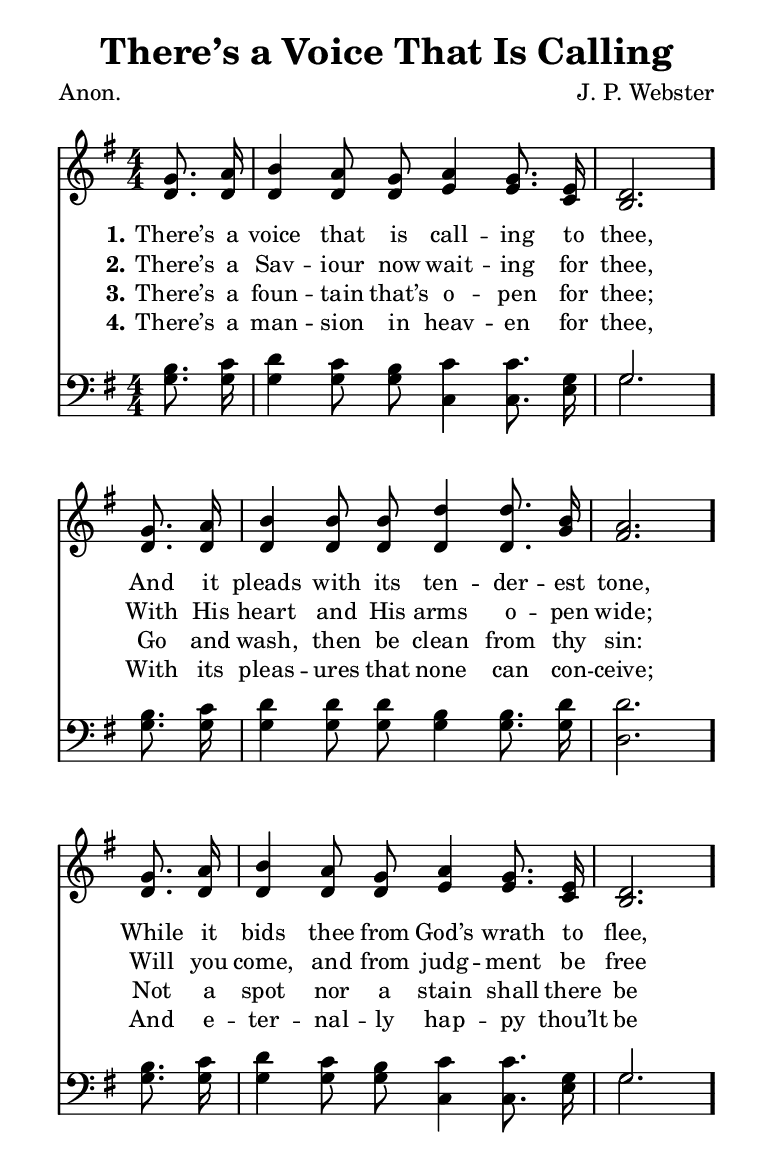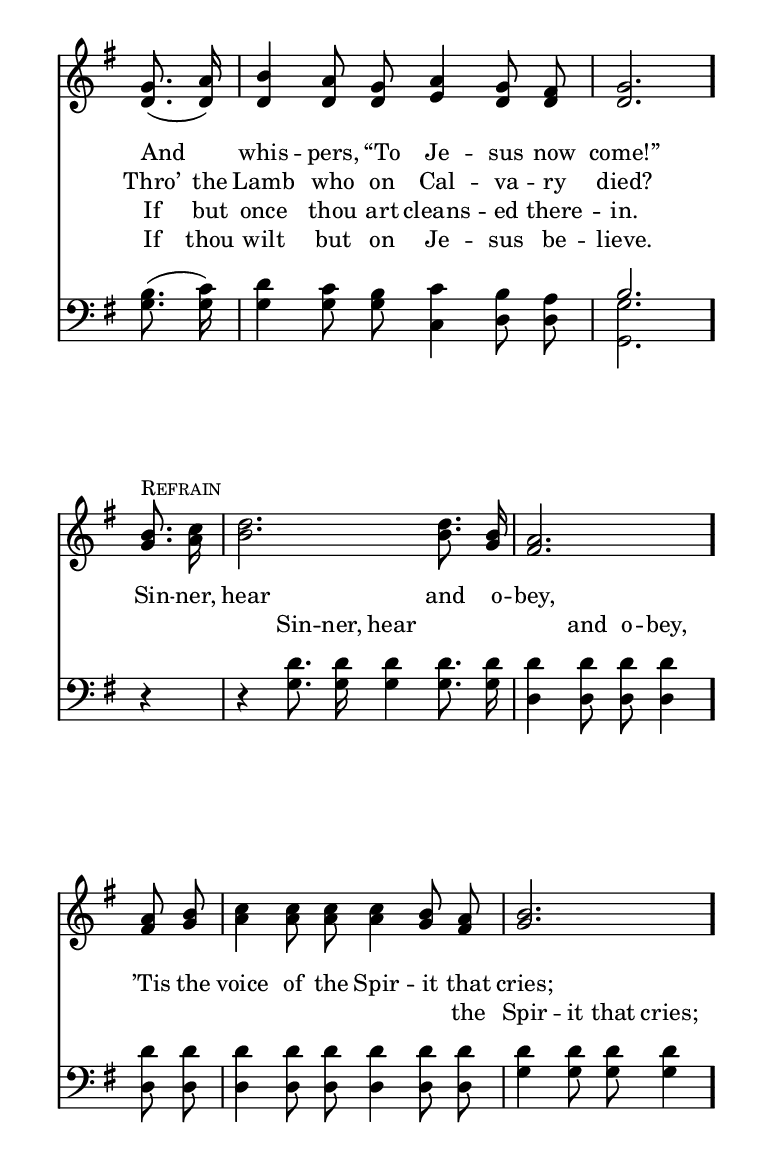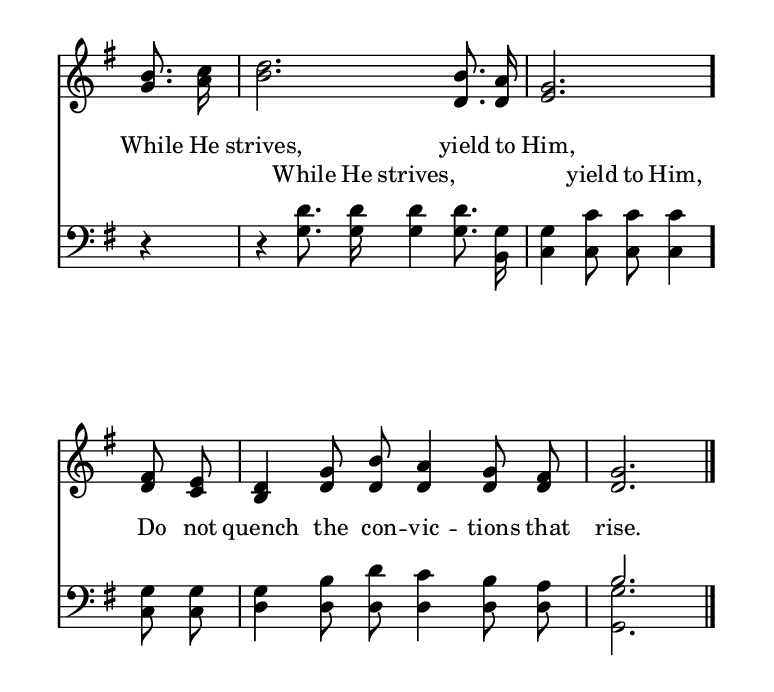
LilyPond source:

\include "common/global.ily"
\paper {
  \include "common/paper.ily"
  ragged-last-bottom = ##t
  system-count = #(cond (is-eogsized 6) (#t #f))
  systems-per-page = #(cond (is-eogsized 4) (#t #f))
}

\header{
  %gospel
  hymnnumber = "126"
  title = "There’s a Voice That Is Calling"
  tunename = "Sweet Bye and Bye"
  meter = ""
  poet = "Anon."
  composer = "J. P. Webster"
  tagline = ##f
}

% for fermata in MIDI
ta = { \tempo 4=80 }
tb = { \tempo 4=40 }

patternAA = { c8.  c16  | c4 c8 c8 c4 c8. c16 c2. }
patternAB = { c8.( c16) | c4 c8 c8 c4 c8  c8  c2. }

patternBA = { c8. c16 | c2. c8. c16 c2. }
patternBB = { c8 c8 | c4 c8 c8 c4 c8 c8 | c2. }

patternCA = { c4 | c4 c8. c16 c4 c8. c16 | c4 c8 c8 c4 }
patternCB = { c8 c8 | c4 c8 c8 c4 c8 c8 | c4 c8 c8 c4 }

global = {
  \include "common/overrides.ily"
  \override Staff.TimeSignature.style = #'numbered
  \time 4/4
  \override Score.MetronomeMark.transparent = ##t % hide all fermata changes too
  \ta
  \key g \major
  \partial 4
  \autoBeamOff
}

notesSoprano = {
\global
\relative c'' {

  \changePitch \patternAA { g a | b a g a g e | d }
  \changePitch \patternAA { g a | b b b d d b | a }
  \changePitch \patternAA { g a | b a g a g e | d }
  \changePitch \patternAB { g a | b a g a g fis | g }

  << s^\markup { \small \caps "Refrain" }
  \changePitch \patternBA { b c | d d b a } >>
  \changePitch \patternBB { a b | c c c c b a | b }
  \changePitch \patternBA { b c | d b a g }
  \changePitch \patternBB { fis e | d g b a g fis | g }

  \bar "|."

}
}

notesAlto = {
\global
\relative e' {

  \changePitch \patternAA { d d | d d d e e c | b }
  \changePitch \patternAA { d d | d d d d d g | fis }
  \changePitch \patternAA { d d | d d d e e c | b }
  \changePitch \patternAB { d d | d d d e d d | d }

  \changePitch \patternBA { g a | b b g | fis }
  \changePitch \patternBB { fis g | a a a a g fis | g }
  \changePitch \patternBA { g a | b d, d | e }
  \changePitch \patternBB { d c | b d d d d d | d }

}
}

notesTenor = {
\global
\relative a {

  \changePitch \patternAA { b c | d c b c c g | g }
  \changePitch \patternAA { b c | d d d b b d | d }
  \changePitch \patternAA { b c | d c b c c g | g }
  \changePitch \patternAB { b c | d c b c b a | b}

  \changePitch \patternCA { r | r d d d d d | d d d d }
  \changePitch \patternCB { d d | d d d d d d | d d d d }
  \changePitch \patternCA { r | r d d d d g, | g c c c }
  \changePitch \patternBB { g g | g b d c b a | b }

}
}

notesBass = {
\global
\relative f {

  \changePitch \patternAA { g g | g g g c, c e | g }
  \changePitch \patternAA { g g | g g g g g g | d }
  \changePitch \patternAA { g g | g g g c, c e | g }
  \changePitch \patternAB { g g | g g g c, d d | <g g,> }

  \changePitch \patternCA { r | r g g g g g | d d d d }
  \changePitch \patternCB { d d | d d d d d d | g g g g }
  \changePitch \patternCA { r | r g g g g b, | c c c c }
  \changePitch \patternBB { c c | d d d d d d | <g g,> }

}
}

Refrain = \lyricmode {

Sin -- ner, hear and o -- bey, \bar "."
’Tis the voice of the Spir -- it that cries; \bar "."
While He strives, yield to Him, \bar "."
Do not quench the con -- vic -- tions that rise. \bar "."

}

wordsA = \lyricmode {
\set stanza = "1."

There’s a voice that is call -- ing to thee, \bar "."
And it pleads with its ten -- der -- est tone, \bar "."
While it bids thee from God’s wrath to flee, \bar "."
And whis -- pers, “To Je -- sus now come!” \bar "."

}

wordsB = \lyricmode {
\set stanza = "2."

There’s a Sav -- iour now wait -- ing for thee,
With His heart and His arms o -- pen wide;
Will you come, and from judg -- ment be free
{ \mon } Thro’ the { \moff } Lamb who on Cal -- va -- ry died?

\Refrain

}

wordsC = \lyricmode {
\set stanza = "3."

There’s a foun -- tain that’s o -- pen for thee;
Go and wash, then be clean from thy sin:
Not a spot nor a stain shall there be
{ \mon } If but { \moff } once thou art cleans -- ed there -- in.

}

wordsD = \lyricmode {
\set stanza = "4."

There’s a man -- sion in heav -- en for thee,
With its pleas -- ures that none can con -- ceive;
And e -- ter -- nal -- ly hap -- py thou’lt be
{ \mon } If thou { \moff } wilt but on Je -- sus be -- lieve.

}

underWords = \lyricmode {

{ \repeat unfold 36 { \skip 4 } }
Sin -- ner, hear { \repeat unfold 3 { \skip 4 } } and o -- bey,
{ \repeat unfold 7 { \skip 4 } }
the Spir -- it that cries;
While He strives, { \repeat unfold 3 { \skip 4 } } yield to Him,

}

\score {
  \context ChoirStaff <<
    \context Staff = upper <<
      \set Staff.autoBeaming = ##f
      \set ChoirStaff.systemStartDelimiter = #'SystemStartBar
      \set ChoirStaff.printPartCombineTexts = ##f
      \partcombine #'(2 . 9) \notesSoprano \notesAlto
      \context NullVoice = sopranos { \voiceOne << \notesSoprano >> }
      \context NullVoice = altos { \voiceTwo << \notesAlto >> }
      \context Lyrics = one   \lyricsto sopranos \wordsA
      \context Lyrics = two   \lyricsto sopranos \wordsB
      \context Lyrics = three \lyricsto sopranos \wordsC
      \context Lyrics = four  \lyricsto sopranos \wordsD
    >>
    \context Staff = men <<
      \set Staff.autoBeaming = ##f
      \clef bass
      \set ChoirStaff.printPartCombineTexts = ##f
      \partcombine #'(2 . 9) \notesTenor \notesBass
      \context NullVoice = tenors { \voiceOne << \notesTenor >> }
      \context NullVoice = basses { \voiceTwo << \notesBass >> }
    >>
    \context Lyrics = three \lyricsto tenors \underWords
  >>
  \layout {
    \include "common/layout.ily"
  }
  \midi{
    \include "common/midi.ily"
  }
}

\version "2.19.49"  % necessary for upgrading to future LilyPond versions.

% vi:set et ts=2 sw=2 ai nocindent syntax=lilypond:
